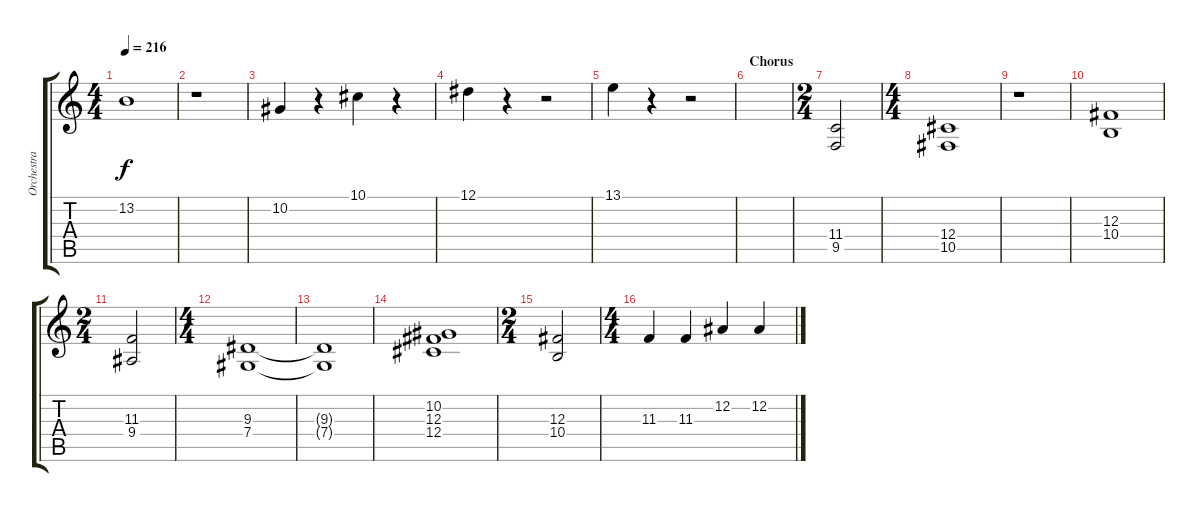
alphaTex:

\track ("Orchestra (Strings)" "Orchestra ") {instrument stringensemble1}
\staff {score tabs}
\tuning (Eb4 Bb3 Gb3 Db3 Ab2 Eb2) {hide}
\ts (4 4)
\tempo 216
\clef g2
\ks c
13.2.1{dy f} |
r.1 |
10.2.4 r.4 10.1.4 r.4 |
12.1.4 r.4 r.2 |
13.1.4 r.4 r.2 |
\section ("" "Chorus")
|
\ts (2 4)
(11.4 9.5).2 |
\ts (4 4)
(12.4 10.5).1 |
r.1 |
(12.3 10.4).1 |
\ts (2 4)
(11.3 9.4).2 |
\ts (4 4)
(9.3 7.4).1 |
(9.3{t} 7.4{t}).1 |
(10.2 12.3 12.4).1 |
\ts (2 4)
(12.3 10.4).2 |
\ts (4 4)
11.3.4 11.3.4 12.2.4 12.2.4
